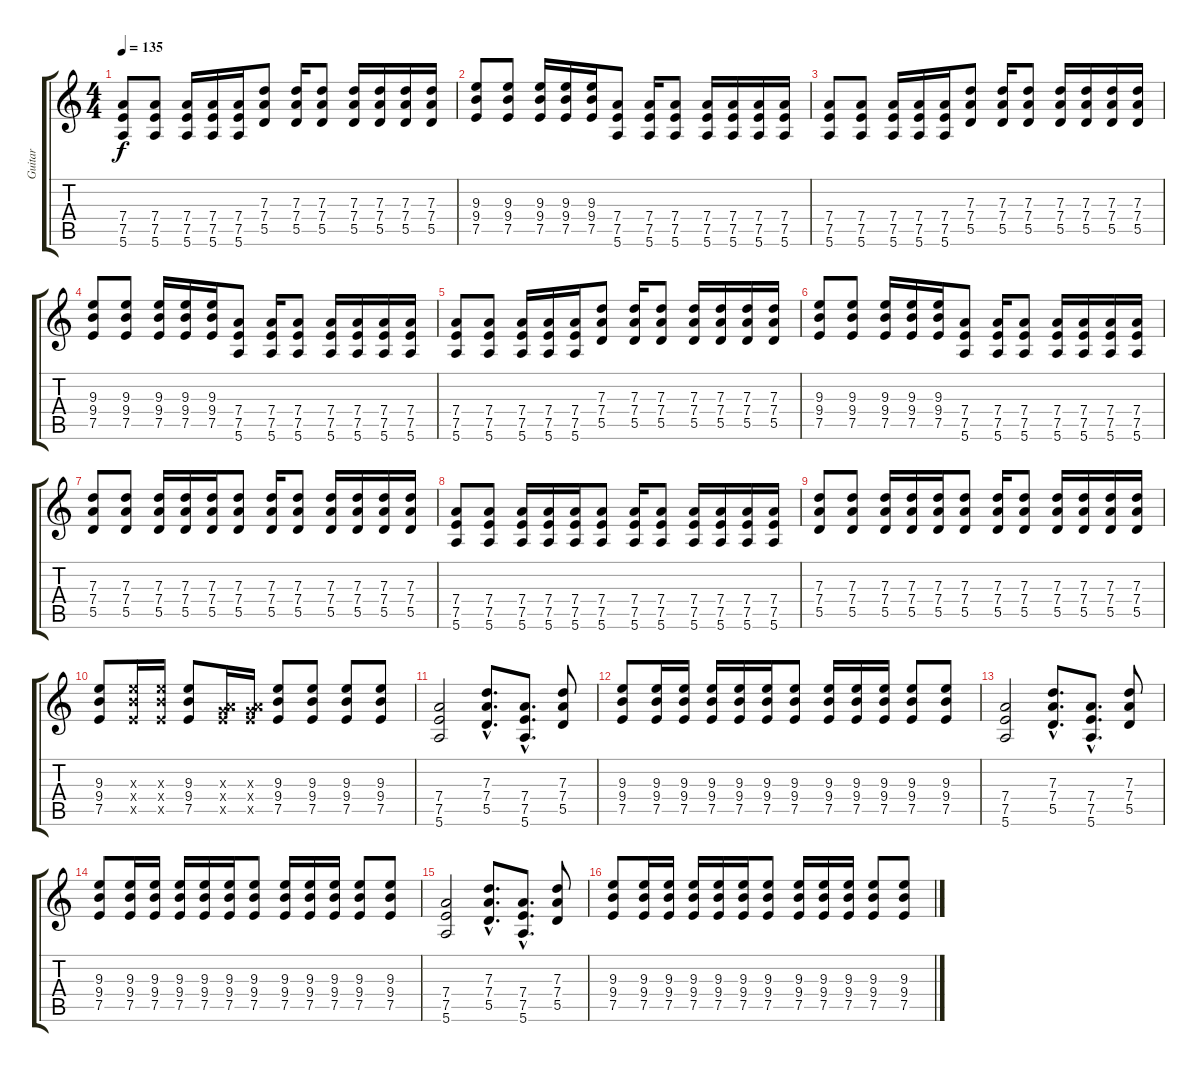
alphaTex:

\track ("Guitar" "Guitar") {instrument distortionguitar}
\staff {score tabs}
\tuning (E4 B3 G3 D3 A2 E2) {hide}
\ts (4 4)
\tempo 135
\clef g2
\ks c
(7.4 7.5 5.6).8{dy f} (7.4 7.5 5.6).8 (7.4 7.5 5.6).16 (7.4 7.5 5.6).16 (7.4 7.5 5.6).16 (7.3 7.4 5.5).8 (7.3 7.4 5.5).16 (7.3 7.4 5.5).8 (7.3 7.4 5.5).16 (7.3 7.4 5.5).16 (7.3 7.4 5.5).16 (7.3 7.4 5.5).16 |
(9.3 9.4 7.5).8 (9.3 9.4 7.5).8 (9.3 9.4 7.5).16 (9.3 9.4 7.5).16 (9.3 9.4 7.5).16 (7.4 7.5 5.6).8 (7.4 7.5 5.6).16 (7.4 7.5 5.6).8 (7.4 7.5 5.6).16 (7.4 7.5 5.6).16 (7.4 7.5 5.6).16 (7.4 7.5 5.6).16 |
(7.4 7.5 5.6).8 (7.4 7.5 5.6).8 (7.4 7.5 5.6).16 (7.4 7.5 5.6).16 (7.4 7.5 5.6).16 (7.3 7.4 5.5).8 (7.3 7.4 5.5).16 (7.3 7.4 5.5).8 (7.3 7.4 5.5).16 (7.3 7.4 5.5).16 (7.3 7.4 5.5).16 (7.3 7.4 5.5).16 |
(9.3 9.4 7.5).8 (9.3 9.4 7.5).8 (9.3 9.4 7.5).16 (9.3 9.4 7.5).16 (9.3 9.4 7.5).16 (7.4 7.5 5.6).8 (7.4 7.5 5.6).16 (7.4 7.5 5.6).8 (7.4 7.5 5.6).16 (7.4 7.5 5.6).16 (7.4 7.5 5.6).16 (7.4 7.5 5.6).16 |
(7.4 7.5 5.6).8 (7.4 7.5 5.6).8 (7.4 7.5 5.6).16 (7.4 7.5 5.6).16 (7.4 7.5 5.6).16 (7.3 7.4 5.5).8 (7.3 7.4 5.5).16 (7.3 7.4 5.5).8 (7.3 7.4 5.5).16 (7.3 7.4 5.5).16 (7.3 7.4 5.5).16 (7.3 7.4 5.5).16 |
(9.3 9.4 7.5).8 (9.3 9.4 7.5).8 (9.3 9.4 7.5).16 (9.3 9.4 7.5).16 (9.3 9.4 7.5).16 (7.4 7.5 5.6).8 (7.4 7.5 5.6).16 (7.4 7.5 5.6).8 (7.4 7.5 5.6).16 (7.4 7.5 5.6).16 (7.4 7.5 5.6).16 (7.4 7.5 5.6).16 |
(7.3 7.4 5.5).8 (7.3 7.4 5.5).8 (7.3 7.4 5.5).16 (7.3 7.4 5.5).16 (7.3 7.4 5.5).16 (7.3 7.4 5.5).8 (7.3 7.4 5.5).16 (7.3 7.4 5.5).8 (7.3 7.4 5.5).16 (7.3 7.4 5.5).16 (7.3 7.4 5.5).16 (7.3 7.4 5.5).16 |
(7.4 7.5 5.6).8 (7.4 7.5 5.6).8 (7.4 7.5 5.6).16 (7.4 7.5 5.6).16 (7.4 7.5 5.6).16 (7.4 7.5 5.6).8 (7.4 7.5 5.6).16 (7.4 7.5 5.6).8 (7.4 7.5 5.6).16 (7.4 7.5 5.6).16 (7.4 7.5 5.6).16 (7.4 7.5 5.6).16 |
(7.3 7.4 5.5).8 (7.3 7.4 5.5).8 (7.3 7.4 5.5).16 (7.3 7.4 5.5).16 (7.3 7.4 5.5).16 (7.3 7.4 5.5).8 (7.3 7.4 5.5).16 (7.3 7.4 5.5).8 (7.3 7.4 5.5).16 (7.3 7.4 5.5).16 (7.3 7.4 5.5).16 (7.3 7.4 5.5).16 |
(9.3 9.4 7.5).8 (9.3{x} 9.4{x} 7.5{x}).16 (9.3{x} 9.4{x} 7.5{x}).16 (9.3 9.4 7.5).8 (0.3{x} 7.4{x} 7.5{x}).16 (0.3{x} 7.4{x} 7.5{x}).16 (9.3 9.4 7.5).8 (9.3 9.4 7.5).8 (9.3 9.4 7.5).8 (9.3 9.4 7.5).8 |
(7.4 7.5 5.6).2 (7.3{hac} 7.4{hac} 5.5{hac}).8{d} (7.4{hac} 7.5{hac} 5.6{hac}).8{d} (7.3 7.4 5.5).8 |
(9.3 9.4 7.5).8 (9.3 9.4 7.5).16 (9.3 9.4 7.5).16 (9.3 9.4 7.5).16 (9.3 9.4 7.5).16 (9.3 9.4 7.5).16 (9.3 9.4 7.5).8 (9.3 9.4 7.5).16 (9.3 9.4 7.5).16 (9.3 9.4 7.5).16 (9.3 9.4 7.5).8 (9.3 9.4 7.5).8 |
(7.4 7.5 5.6).2 (7.3{hac} 7.4{hac} 5.5{hac}).8{d} (7.4{hac} 7.5{hac} 5.6{hac}).8{d} (7.3 7.4 5.5).8 |
(9.3 9.4 7.5).8 (9.3 9.4 7.5).16 (9.3 9.4 7.5).16 (9.3 9.4 7.5).16 (9.3 9.4 7.5).16 (9.3 9.4 7.5).16 (9.3 9.4 7.5).8 (9.3 9.4 7.5).16 (9.3 9.4 7.5).16 (9.3 9.4 7.5).16 (9.3 9.4 7.5).8 (9.3 9.4 7.5).8 |
(7.4 7.5 5.6).2 (7.3{hac} 7.4{hac} 5.5{hac}).8{d} (7.4{hac} 7.5{hac} 5.6{hac}).8{d} (7.3 7.4 5.5).8 |
(9.3 9.4 7.5).8 (9.3 9.4 7.5).16 (9.3 9.4 7.5).16 (9.3 9.4 7.5).16 (9.3 9.4 7.5).16 (9.3 9.4 7.5).16 (9.3 9.4 7.5).8 (9.3 9.4 7.5).16 (9.3 9.4 7.5).16 (9.3 9.4 7.5).16 (9.3 9.4 7.5).8 (9.3 9.4 7.5).8
